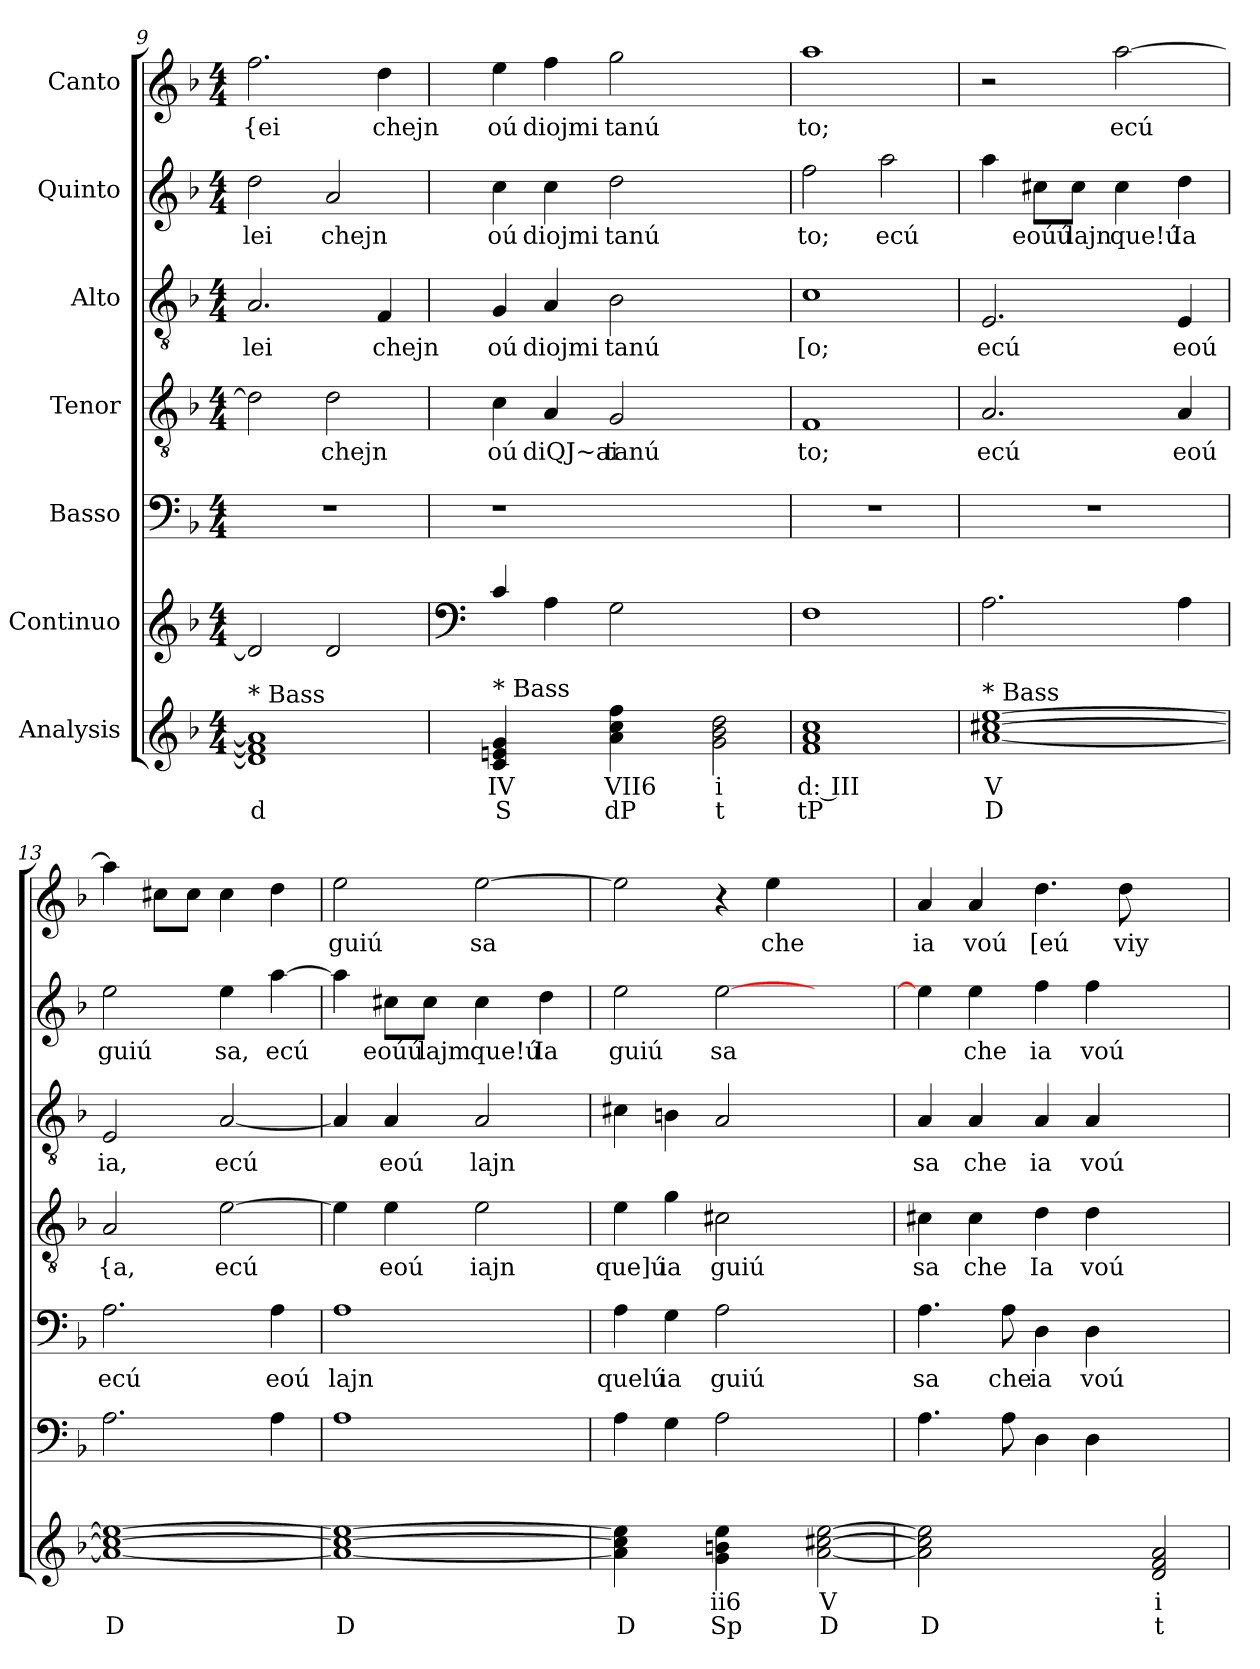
**kern	**text	**text	**kern	**kern	**text	**kern	**text	**kern	**text	**kern	**text	**kern	**text
*part7	*part7	*part7	*part6	*part5	*part5	*part4	*part4	*part3	*part3	*part2	*part2	*part1	*part1
*staff7	*staff7	*staff7	*staff6	*staff5	*staff5	*staff4	*staff4	*staff3	*staff3	*staff2	*staff2	*staff1	*staff1
*I"Analysis	*	*	*I"Continuo	*I"Basso	*	*I"Tenor	*	*I"Alto	*	*I"Quinto	*	*I"Canto	*
*	*	*	*clefG2	*clefF4	*	*clefGv2	*	*clefGv2	*	*clefG2	*	*clefG2	*
*k[b-]	*	*	*k[b-]	*k[b-]	*	*k[b-]	*	*k[b-]	*	*k[b-]	*	*k[b-]	*
*	*	*	*F:	*F:	*	*F:	*	*F:	*	*F:	*	*F:	*
*M4/4	*	*	*M4/4	*M4/4	*	*M4/4	*	*M4/4	*	*M4/4	*	*M4/4	*
=9	=9	=9	=9	=9	=9	=9	=9	=9	=9	=9	=9	=9	=9
!	!	!	!	!	!	!	!	!	!LO:LY:b	!	!	!	!
!	!	!	!	!	!	!	!	!	!	!	!LO:LY:b	!	!
!LO:TX:a:t=* Bass	!	!	!	!	!	!	!	!	!	!	!	!	!
!	!	!	!	!	!	!	!	!	!	!	!	!	!LO:LY:b
1d] 1f] 1a]	.	d	2d/]	1r	.	2d\]	.	2.A/	lei	2dd\	lei	2.ff\	{ei
!	!	!	!	!	!	!	!LO:LY:b	!	!	!	!	!	!
!	!	!	!	!	!	!	!	!	!	!	!LO:LY:b	!	!
.	.	.	2d/	.	.	2d\	chejn	.	.	2a/	chejn	.	.
!	!	!	!	!	!	!	!	!	!LO:LY:b	!	!	!	!
!	!	!	!	!	!	!	!	!	!	!	!	!	!LO:LY:b
.	.	.	.	.	.	.	.	4F/	chejn	.	.	4dd\	chejn
=10	=10	=10	=10	=10	=10	=10	=10	=10	=10	=10	=10	=10	=10
*	*	*	*clefF4	*	*	*	*	*	*	*	*	*	*
!	!	!	!	!	!	!	!LO:LY:b	!	!	!	!	!	!
!	!	!	!	!	!	!	!	!	!LO:LY:b	!	!	!	!
!	!	!	!	!	!	!	!	!	!	!	!LO:LY:b	!	!
!LO:TX:a:t=* Bass	!	!	!	!	!	!	!	!	!	!	!	!	!
!	!	!	!	!	!	!	!	!	!	!	!	!	!LO:LY:b
4c 4en 4g	IV	S	4c/	1r	.	4c\	oú	4G/	oú	4cc\	oú	4ee\	oú
!	!	!	!	!	!	!	!LO:LY:b	!	!	!	!	!	!
!	!	!	!	!	!	!	!	!	!LO:LY:b	!	!	!	!
!	!	!	!	!	!	!	!	!	!	!	!LO:LY:b	!	!
!	!	!	!	!	!	!	!	!	!	!	!	!	!LO:LY:b
4ryy	.	.	4A\	.	.	4A/	diQJ~ai	4A/	diojmi	4cc\	diojmi	4ff\	diojmi
!	!	!	!	!	!	!	!LO:LY:b	!	!	!	!	!	!
!	!	!	!	!	!	!	!	!	!LO:LY:b	!	!	!	!
!	!	!	!	!	!	!	!	!	!	!	!LO:LY:b	!	!
!	!	!	!	!	!	!	!	!	!	!	!	!	!LO:LY:b
4a 4cc 4ff	VII6	dP	2G\	.	.	2G/	tanú	2B-\	tanú	2dd\	tanú	2gg\	tanú
4ryy	.	.	.	.	.	.	.	.	.	.	.	.	.
2g 2b- 2dd	i	t	2ryy	2ryy	.	2ryy	.	2ryy	.	2ryy	.	2ryy	.
=11	=11	=11	=11	=11	=11	=11	=11	=11	=11	=11	=11	=11	=11
!	!	!	!	!	!	!	!LO:LY:b	!	!	!	!	!	!
!	!	!	!	!	!	!	!	!	!LO:LY:b	!	!	!	!
!	!	!	!	!	!	!	!	!	!	!	!LO:LY:b	!	!
!	!	!	!	!	!	!	!	!	!	!	!	!	!LO:LY:b
1f 1a 1cc	d: III	tP	1F	1r	.	1F	to;	1c	[o;	2ff\	to;	1aa	to;
!	!	!	!	!	!	!	!	!	!	!	!LO:LY:b	!	!
.	.	.	.	.	.	.	.	.	.	2aa\	ecú	.	.
=12	=12	=12	=12	=12	=12	=12	=12	=12	=12	=12	=12	=12	=12
!	!	!	!	!	!	!	!LO:LY:b	!	!	!	!	!	!
!LO:TX:a:t=* Bass	!	!	!	!	!	!	!	!	!	!	!	!	!
!	!	!	!	!	!	!	!	!	!LO:LY:b	!	!	!	!
[1a [1cc#X [1ee	V	D	2.A\	1r	.	2.A/	ecú	2.E/	ecú	4aa\	.	2r	.
!	!	!	!	!	!	!	!	!	!	!	!LO:LY:b	!	!
.	.	.	.	.	.	.	.	.	.	8cc#X\L	eoúú	.	.
!	!	!	!	!	!	!	!	!	!	!	!LO:LY:b	!	!
.	.	.	.	.	.	.	.	.	.	8cc#\J	lajn	.	.
!	!	!	!	!	!	!	!	!	!	!	!LO:LY:b	!	!
!	!	!	!	!	!	!	!	!	!	!	!	!	!LO:LY:b
.	.	.	.	.	.	.	.	.	.	4cc#\	que!ú	[2aa\	ecú
!	!	!	!	!	!	!	!LO:LY:b	!	!	!	!	!	!
!	!	!	!	!	!	!	!	!	!LO:LY:b	!	!	!	!
!	!	!	!	!	!	!	!	!	!	!	!LO:LY:b	!	!
.	.	.	4A\	.	.	4A/	eoú	4E/	eoú	4dd\	Ia	.	.
=13	=13	=13	=13	=13	=13	=13	=13	=13	=13	=13	=13	=13	=13
!	!	!	!	!	!LO:LY:b	!	!	!	!	!	!	!	!
!	!	!	!	!	!	!	!LO:LY:b	!	!	!	!	!	!
!	!	!	!	!	!	!	!	!	!LO:LY:b	!	!	!	!
!	!	!	!	!	!	!	!	!	!	!	!LO:LY:b	!	!
1a_ 1cc#_ 1ee_	.	D	2.A\	2.A\	ecú	2A/	{a,	2E/	ia,	2ee\	guiú	4aa\]	.
.	.	.	.	.	.	.	.	.	.	.	.	8cc#X\L	.
.	.	.	.	.	.	.	.	.	.	.	.	8cc#\J	.
!	!	!	!	!	!	!	!LO:LY:b	!	!	!	!	!	!
!	!	!	!	!	!	!	!	!	!LO:LY:b	!	!	!	!
!	!	!	!	!	!	!	!	!	!	!	!LO:LY:b	!	!
.	.	.	.	.	.	[2e\	ecú	[2A/	ecú	4ee\	sa,	4cc#\	.
!	!	!	!	!	!LO:LY:b	!	!	!	!	!	!	!	!
!	!	!	!	!	!	!	!	!	!	!	!LO:LY:b	!	!
.	.	.	4A\	4A\	eoú	.	.	.	.	[4aa\	ecú	4dd\	.
=14	=14	=14	=14	=14	=14	=14	=14	=14	=14	=14	=14	=14	=14
!	!	!	!	!	!LO:LY:b	!	!	!	!	!	!	!	!
!	!	!	!	!	!	!	!	!	!	!	!	!	!LO:LY:b
1a_ 1cc#_ 1ee_	.	D	1A	1A	lajn	4e\]	.	4A/]	.	4aa\]	.	2ee\	guiú
!	!	!	!	!	!	!	!LO:LY:b	!	!	!	!	!	!
!	!	!	!	!	!	!	!	!	!LO:LY:b	!	!	!	!
!	!	!	!	!	!	!	!	!	!	!	!LO:LY:b	!	!
.	.	.	.	.	.	4e\	eoú	4A/	eoú	8cc#X\L	eoúú	.	.
!	!	!	!	!	!	!	!	!	!	!	!LO:LY:b	!	!
.	.	.	.	.	.	.	.	.	.	8cc#\J	lajm	.	.
!	!	!	!	!	!	!	!LO:LY:b	!	!	!	!	!	!
!	!	!	!	!	!	!	!	!	!LO:LY:b	!	!	!	!
!	!	!	!	!	!	!	!	!	!	!	!LO:LY:b	!	!
!	!	!	!	!	!	!	!	!	!	!	!	!	!LO:LY:b
.	.	.	.	.	.	2e\	iajn	2A/	lajn	4cc#\	que!ú	[2ee\	sa
!	!	!	!	!	!	!	!	!	!	!	!LO:LY:b	!	!
.	.	.	.	.	.	.	.	.	.	4dd\	Ia	.	.
=15	=15	=15	=15	=15	=15	=15	=15	=15	=15	=15	=15	=15	=15
!	!	!	!	!	!LO:LY:b	!	!	!	!	!	!	!	!
!	!	!	!	!	!	!	!LO:LY:b	!	!	!	!	!	!
!	!	!	!	!	!	!	!	!	!	!	!LO:LY:b	!	!
4a] 4cc#] 4ee]	.	D	4A\	4A\	quelú	4e\	que]ú	4c#X\	.	2ee\	guiú	2ee\]	.
!	!	!	!	!	!LO:LY:b	!	!	!	!	!	!	!	!
!	!	!	!	!	!	!	!LO:LY:b	!	!	!	!	!	!
4ryy	.	.	4G\	4G\	ia	4g\	ia	4Bn\	.	.	.	.	.
!	!	!	!	!	!LO:LY:b	!	!	!	!	!	!	!	!
!	!	!	!	!	!	!	!LO:LY:b	!	!	!	!	!	!
!	!	!	!	!	!	!	!	!	!	!	!LO:LY:b	!	!
4g 4bn 4ee	ii6	Sp	2A\	2A\	guiú	2c#X\	guiú	2A/	.	[2ee\	sa	4r	.
!	!	!	!	!	!	!	!	!	!	!	!	!	!LO:LY:b
4ryy	.	.	.	.	.	.	.	.	.	.	.	4ee\	che
[2a [2cc#X [2ee	V	D	2ryy	2ryy	.	2ryy	.	2ryy	.	2ryy	.	2ryy	.
=16	=16	=16	=16	=16	=16	=16	=16	=16	=16	=16	=16	=16	=16
!	!	!	!	!	!LO:LY:b	!	!	!	!	!	!	!	!
!	!	!	!	!	!	!	!LO:LY:b	!	!	!	!	!	!
!	!	!	!	!	!	!	!	!	!LO:LY:b	!	!	!	!
!	!	!	!	!	!	!	!	!	!	!	!	!	!LO:LY:b
2a] 2cc#] 2ee]	.	D	4.A\	4.A\	sa	4c#X\	sa	4A/	sa	4ee\]	.	4a/	ia
!	!	!	!	!	!	!	!LO:LY:b	!	!	!	!	!	!
!	!	!	!	!	!	!	!	!	!LO:LY:b	!	!	!	!
!	!	!	!	!	!	!	!	!	!	!	!LO:LY:b	!	!
!	!	!	!	!	!	!	!	!	!	!	!	!	!LO:LY:b
.	.	.	.	.	.	4c#\	che	4A/	che	4ee\	che	4a/	voú
!	!	!	!	!	!LO:LY:b	!	!	!	!	!	!	!	!
.	.	.	8A\	8A\	che	.	.	.	.	.	.	.	.
!	!	!	!	!	!LO:LY:b	!	!	!	!	!	!	!	!
!	!	!	!	!	!	!	!LO:LY:b	!	!	!	!	!	!
!	!	!	!	!	!	!	!	!	!LO:LY:b	!	!	!	!
!	!	!	!	!	!	!	!	!	!	!	!LO:LY:b	!	!
!	!	!	!	!	!	!	!	!	!	!	!	!	!LO:LY:b
2ryy	.	.	4D\	4D\	ia	4d\	Ia	4A/	ia	4ff\	ia	4.dd\	[eú
!	!	!	!	!	!LO:LY:b	!	!	!	!	!	!	!	!
!	!	!	!	!	!	!	!LO:LY:b	!	!	!	!	!	!
!	!	!	!	!	!	!	!	!	!LO:LY:b	!	!	!	!
!	!	!	!	!	!	!	!	!	!	!	!LO:LY:b	!	!
.	.	.	4D\	4D\	voú	4d\	voú	4A/	voú	4ff\	voú	.	.
!	!	!	!	!	!	!	!	!	!	!	!	!	!LO:LY:b
.	.	.	.	.	.	.	.	.	.	.	.	8dd\	viy
2d 2f 2a	i	t	2ryy	2ryy	.	2ryy	.	2ryy	.	2ryy	.	2ryy	.
=	=	=	=	=	=	=	=	=	=	=	=	=	=
*-	*-	*-	*-	*-	*-	*-	*-	*-	*-	*-	*-	*-	*-
